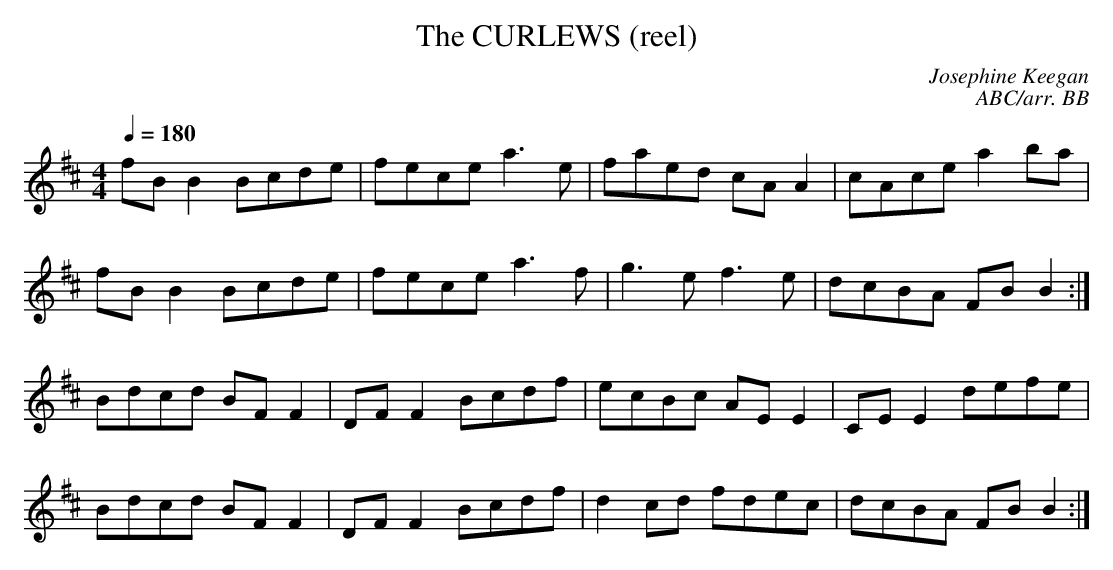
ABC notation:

X:1
T:CURLEWS (reel), The
C:Josephine Keegan
C:ABC/arr. BB
Q:1/4=180
M:4/4
L:1/8
K:Bm
fBB2 Bcde|fece a3e|faed cAA2|cAce a2ba|
fBB2 Bcde|fece a3f|g3e f3e|dcBA FBB2:|
Bdcd BFF2|DFF2 Bcdf|ecBc AEE2|CEE2 defe|
Bdcd BFF2|DFF2 Bcdf|d2cd fdec|dcBA FBB2:|
